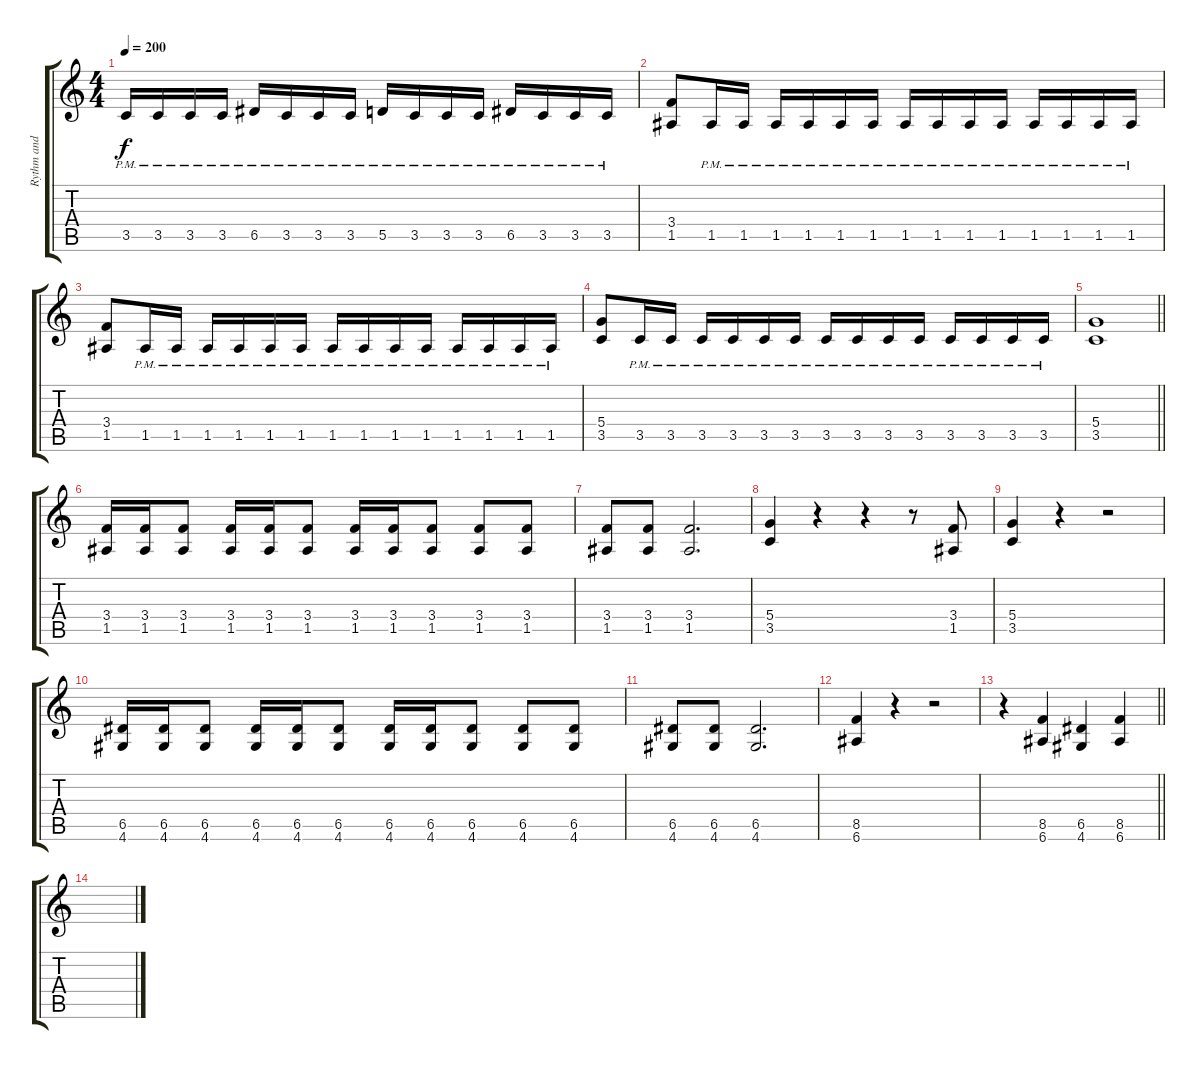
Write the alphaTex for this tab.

\track ("Rythm and Fills 2" "Rythm and ") {instrument distortionguitar}
\staff {score tabs}
\tuning (E4 B3 G3 D3 A2 E2) {hide}
\ts (4 4)
\tempo 200
\clef g2
\ks c
3.5{pm}.16{dy f} 3.5{pm}.16 3.5{pm}.16 3.5{pm}.16 6.5{pm}.16 3.5{pm}.16 3.5{pm}.16 3.5{pm}.16 5.5{pm}.16 3.5{pm}.16 3.5{pm}.16 3.5{pm}.16 6.5{pm}.16 3.5{pm}.16 3.5{pm}.16 3.5{pm}.16 |
(3.4 1.5).8 1.5{pm}.16 1.5{pm}.16 1.5{pm}.16 1.5{pm}.16 1.5{pm}.16 1.5{pm}.16 1.5{pm}.16 1.5{pm}.16 1.5{pm}.16 1.5{pm}.16 1.5{pm}.16 1.5{pm}.16 1.5{pm}.16 1.5{pm}.16 |
(3.4 1.5).8 1.5{pm}.16 1.5{pm}.16 1.5{pm}.16 1.5{pm}.16 1.5{pm}.16 1.5{pm}.16 1.5{pm}.16 1.5{pm}.16 1.5{pm}.16 1.5{pm}.16 1.5{pm}.16 1.5{pm}.16 1.5{pm}.16 1.5{pm}.16 |
(5.4 3.5).8 3.5{pm}.16 3.5{pm}.16 3.5{pm}.16 3.5{pm}.16 3.5{pm}.16 3.5{pm}.16 3.5{pm}.16 3.5{pm}.16 3.5{pm}.16 3.5{pm}.16 3.5{pm}.16 3.5{pm}.16 3.5{pm}.16 3.5{pm}.16 |
\barLineRight lightlight
(5.4 3.5).1 |
\section ("" "")
(3.4 1.5).16 (3.4 1.5).16 (3.4 1.5).8 (3.4 1.5).16 (3.4 1.5).16 (3.4 1.5).8 (3.4 1.5).16 (3.4 1.5).16 (3.4 1.5).8 (3.4 1.5).8 (3.4 1.5).8 |
(3.4 1.5).8 (3.4 1.5).8 (3.4 1.5).2{d} |
(5.4 3.5).4 r.4 r.4 r.8 (3.4 1.5).8 |
(5.4 3.5).4 r.4 r.2 |
(6.5 4.6).16 (6.5 4.6).16 (6.5 4.6).8 (6.5 4.6).16 (6.5 4.6).16 (6.5 4.6).8 (6.5 4.6).16 (6.5 4.6).16 (6.5 4.6).8 (6.5 4.6).8 (6.5 4.6).8 |
(6.5 4.6).8 (6.5 4.6).8 (6.5 4.6).2{d} |
(8.5 6.6).4 r.4 r.2 |
\barLineRight lightlight
r.4 (8.5 6.6).4 (6.5 4.6).4 (8.5 6.6).4 |
\section ("" "")
